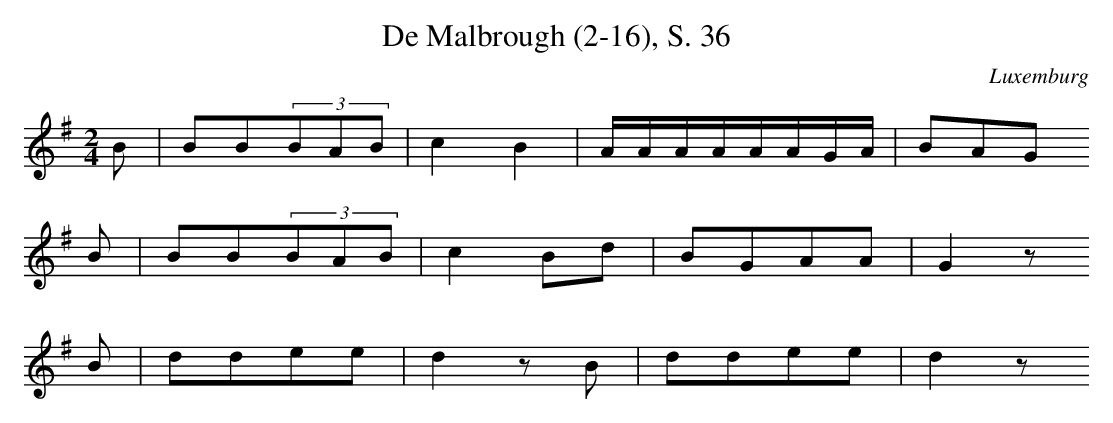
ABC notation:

X:1
T: De Malbrough (2-16), S. 36
O: Luxemburg
M: 2/4
L: 1/16
K: G
B2 | B2B2(3B2A2B2 | c4B4 | AAAAAAGA | B2A2G2
B2 | B2B2(3B2A2B2 | c4B2d2 | B2G2A2A2 | G4z2
B2 | d2d2e2e2 | d4z2B2 | d2d2e2e2 | d4z2
